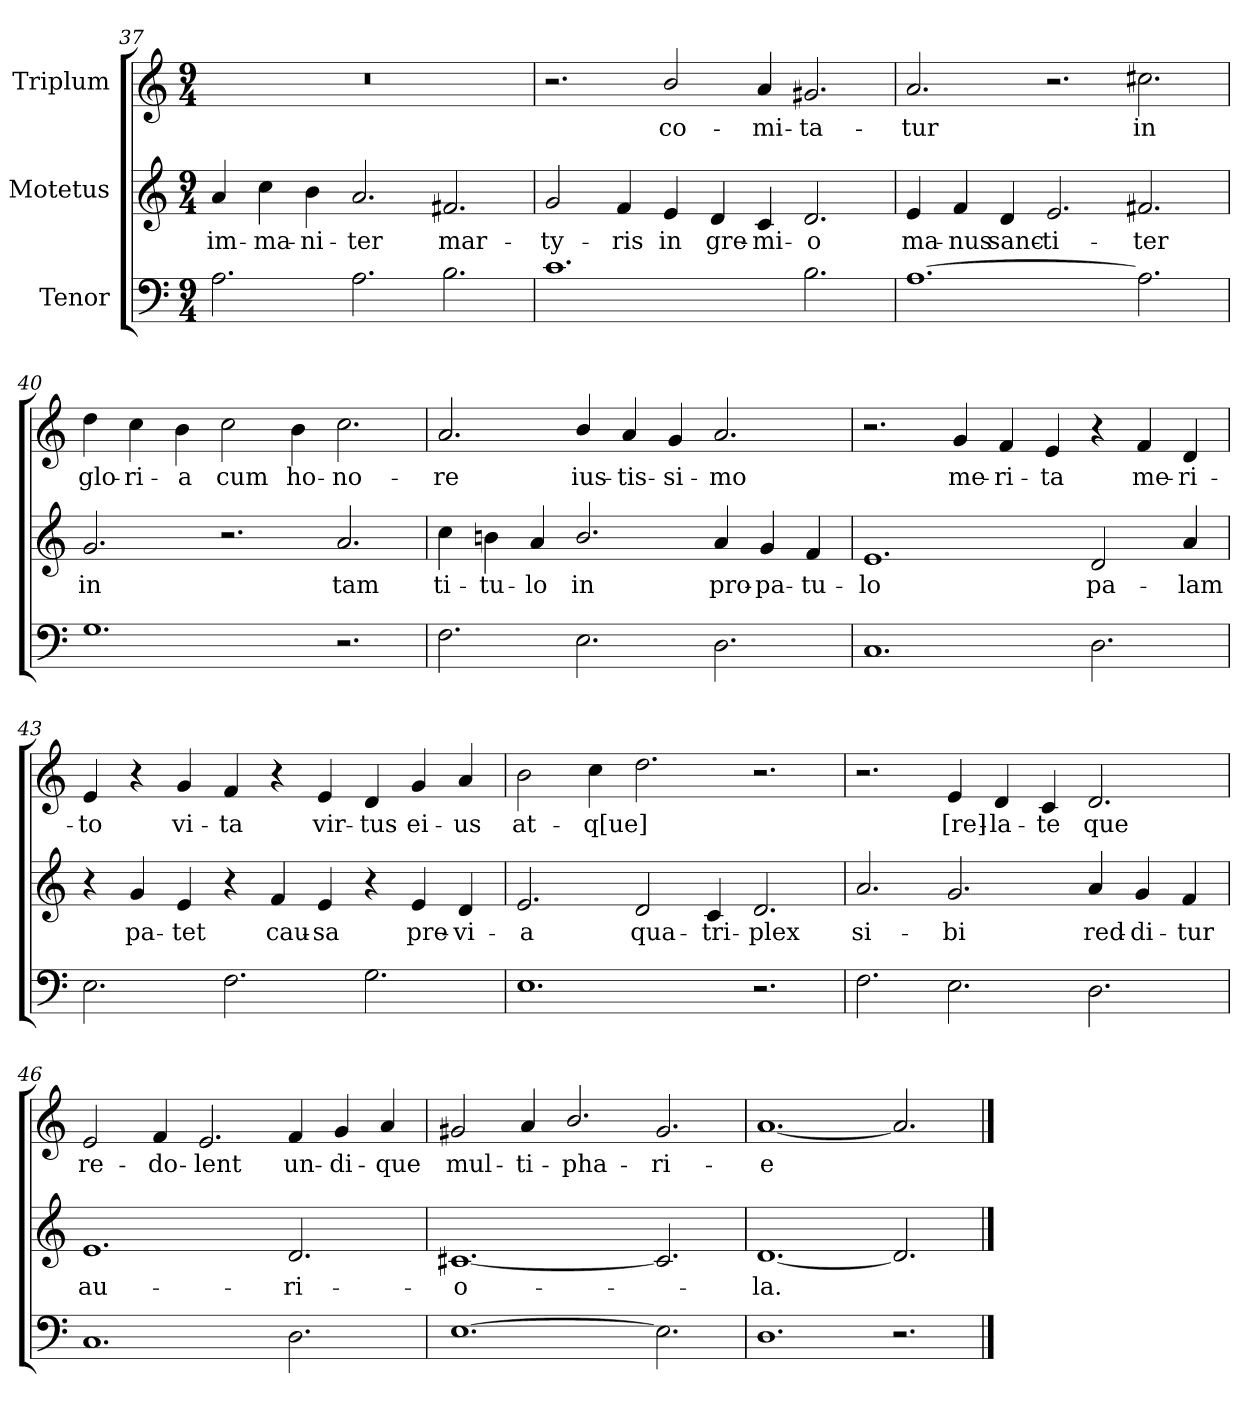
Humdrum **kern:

**kern	**kern	**text	**kern	**text
*part3	*part2	*part2	*part1	*part1
*staff3	*staff2	*staff2	*staff1	*staff1
*I"Tenor	*I"Motetus	*	*I"Triplum	*
*clefF4	*clefG2	*	*clefG2	*
*k[]	*k[]	*	*k[]	*
*M9/4	*M9/4	*	*M9/4	*
=37	=37	=37	=37	=37
!	!	!LO:LY:b	!LO:N:vis=1	!
2.A\	4a/	im-	4%9r	.
!	!	!LO:LY:b	!	!
.	4cc\	-ma-	.	.
!	!	!LO:LY:b	!	!
.	4b\	-ni-	.	.
!	!	!LO:LY:b	!	!
2.A\	2.a/	-ter	.	.
!	!	!LO:LY:b	!	!
2.B\	2.f#X/	mar-	.	.
=38	=38	=38	=38	=38
!	!	!LO:LY:b	!	!
1.c\	2g/	-ty-	2.r	.
!	!	!LO:LY:b	!	!
.	4f/	-ris	.	.
!	!	!LO:LY:b	!	!LO:LY:b
.	4e/	in	2b/	co-
!	!	!LO:LY:b	!	!
.	4d/	gre-	.	.
!	!	!LO:LY:b	!	!LO:LY:b
.	4c/	-mi-	4a/	-mi-
!	!	!LO:LY:b	!	!LO:LY:b
2.B\	2.d/	-o	2.g#X/	-ta-
=39	=39	=39	=39	=39
!	!	!LO:LY:b	!	!LO:LY:b
[1.A\	4e/	ma-	2.a/	-tur
!	!	!LO:LY:b	!	!
.	4f/	-nus	.	.
!	!	!LO:LY:b	!	!
.	4d/	sanc-	.	.
!	!	!LO:LY:b	!	!
.	2.e/	-ti-	2.r	.
!	!	!LO:LY:b	!	!LO:LY:b
2.A\]	2.f#X/	-ter	2.cc#X\	in
=40	=40	=40	=40	=40
!	!	!LO:LY:b	!	!LO:LY:b
1.G\	2.g/	in	4dd\	glo-
!	!	!	!	!LO:LY:b
.	.	.	4cc\	-ri-
!	!	!	!	!LO:LY:b
.	.	.	4b\	-a
!	!	!	!	!LO:LY:b
.	2.r	.	2cc\	cum
!	!	!	!	!LO:LY:b
.	.	.	4b\	ho-
!	!	!LO:LY:b	!	!LO:LY:b
2.r	2.a/	tam	2.cc\	-no-
=41	=41	=41	=41	=41
!	!	!LO:LY:b	!	!LO:LY:b
2.F\	4cc\	ti-	2.a/	-re
!	!	!LO:LY:b	!	!
.	4bn\	-tu-	.	.
!	!	!LO:LY:b	!	!
.	4a/	-lo	.	.
!	!	!LO:LY:b	!	!LO:LY:b
2.E\	2.b/	in	4b/	ius-
!	!	!	!	!LO:LY:b
.	.	.	4a/	-tis-
!	!	!	!	!LO:LY:b
.	.	.	4g/	-si-
!	!	!LO:LY:b	!	!LO:LY:b
2.D\	4a/	pro-	2.a/	-mo
!	!	!LO:LY:b	!	!
.	4g/	-pa-	.	.
!	!	!LO:LY:b	!	!
.	4f/	-tu-	.	.
=42	=42	=42	=42	=42
!	!	!LO:LY:b	!	!
1.C/	1.e/	-lo	2.r	.
!	!	!	!	!LO:LY:b
.	.	.	4g/	me-
!	!	!	!	!LO:LY:b
.	.	.	4f/	-ri-
!	!	!	!	!LO:LY:b
.	.	.	4e/	-ta
!	!	!LO:LY:b	!	!
2.D\	2d/	pa-	4r	.
!	!	!	!	!LO:LY:b
.	.	.	4f/	me-
!	!	!LO:LY:b	!	!LO:LY:b
.	4a/	-lam	4d/	-ri-
=43	=43	=43	=43	=43
!	!	!	!	!LO:LY:b
2.E\	4r	.	4e/	-to
!	!	!LO:LY:b	!	!
.	4g/	pa-	4r	.
!	!	!LO:LY:b	!	!LO:LY:b
.	4e/	-tet	4g/	vi-
!	!	!	!	!LO:LY:b
2.F\	4r	.	4f/	-ta
!	!	!LO:LY:b	!	!
.	4f/	cau-	4r	.
!	!	!LO:LY:b	!	!LO:LY:b
.	4e/	-sa	4e/	vir-
!	!	!	!	!LO:LY:b
2.G\	4r	.	4d/	-tus
!	!	!LO:LY:b	!	!LO:LY:b
.	4e/	pre-	4g/	ei-
!	!	!LO:LY:b	!	!LO:LY:b
.	4d/	-vi-	4a/	-us
=44	=44	=44	=44	=44
!	!	!LO:LY:b	!	!LO:LY:b
1.E\	2.e/	-a	2b\	at-
!	!	!	!	!LO:LY:b
.	.	.	4cc\	-q[ue]
!	!	!LO:LY:b	!	!
.	2d/	qua-	2.dd\	.
!	!	!LO:LY:b	!	!
.	4c/	-tri-	.	.
!	!	!LO:LY:b	!	!
2.r	2.d/	-plex	2.r	.
=45	=45	=45	=45	=45
!	!	!LO:LY:b	!	!
2.F\	2.a/	si-	2.r	.
!	!	!LO:LY:b	!	!LO:LY:b
2.E\	2.g/	-bi	4e/	[re]-
!	!	!	!	!LO:LY:b
.	.	.	4d/	-la-
!	!	!	!	!LO:LY:b
.	.	.	4c/	-te
!	!	!LO:LY:b	!	!LO:LY:b
2.D\	4a/	red-	2.d/	que
!	!	!LO:LY:b	!	!
.	4g/	-di-	.	.
!	!	!LO:LY:b	!	!
.	4f/	-tur	.	.
=46	=46	=46	=46	=46
!	!	!LO:LY:b	!	!LO:LY:b
1.C/	1.e/	au-	2e/	re-
!	!	!	!	!LO:LY:b
.	.	.	4f/	-do-
!	!	!	!	!LO:LY:b
.	.	.	2.e/	-lent
!	!	!LO:LY:b	!	!LO:LY:b
2.D\	2.d/	-ri-	4f/	un-
!	!	!	!	!LO:LY:b
.	.	.	4g/	-di-
!	!	!	!	!LO:LY:b
.	.	.	4a/	-que
=47	=47	=47	=47	=47
!	!	!LO:LY:b	!	!LO:LY:b
[1.E\	[1.c#X/	-o-	2g#X/	mul-
!	!	!	!	!LO:LY:b
.	.	.	4a/	-ti-
!	!	!	!	!LO:LY:b
.	.	.	2.b/	-pha-
!	!	!	!	!LO:LY:b
2.E\]	2.c#/]	.	2.g#/	-ri-
=48	=48	=48	=48	=48
!	!	!LO:LY:b	!	!LO:LY:b
1.D\	[1.d/	-la.	[1.a/	-e
2.r	2.d/]	.	2.a/]	.
==	==	==	==	==
*-	*-	*-	*-	*-
